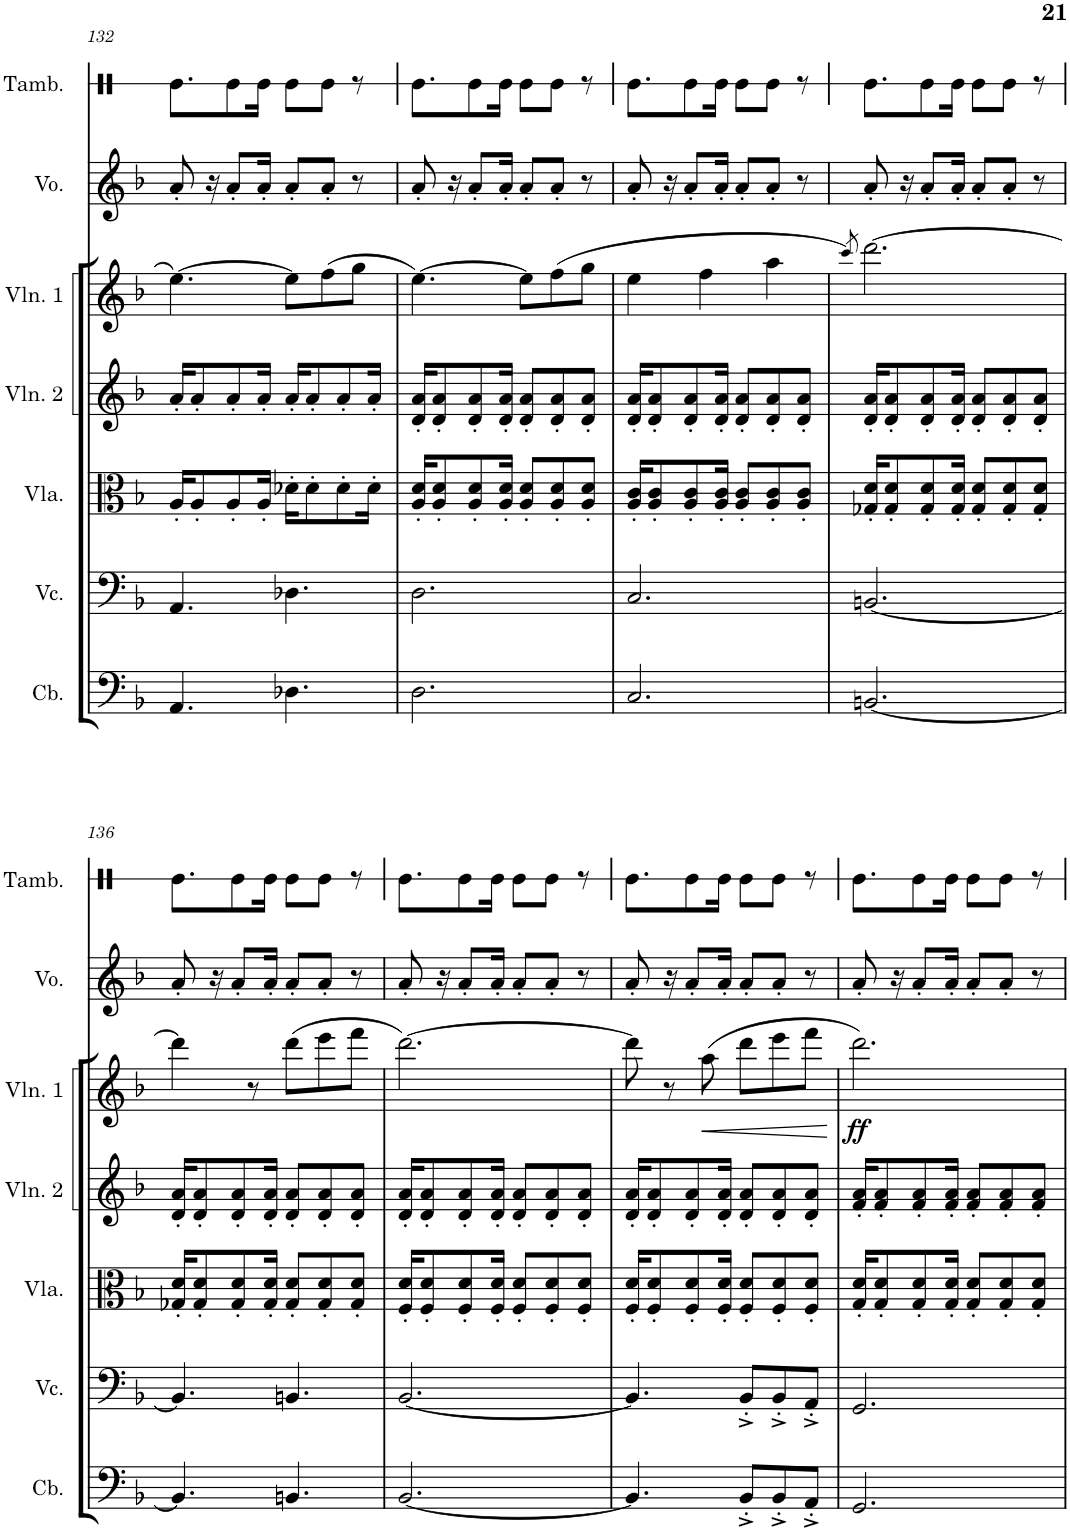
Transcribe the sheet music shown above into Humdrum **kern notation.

**kern	**kern	**kern	**kern	**kern	**dynam	**kern	**kern
*part7	*part6	*part5	*part4	*part3	*part3	*part2	*part1
*staff7	*staff6	*staff5	*staff4	*staff3	*staff3	*staff2	*staff1
*I"低音提琴	*I"大提琴	*I"中提琴	*I"小提琴 2	*I"小提琴 1	*	*I"人声	*I"铃鼓
!!LO:PB:g=z
*clefF4	*clefF4	*clefC3	*clefG2	*clefG2	*	*clefG2	*clefX
*Trd7c12	*	*	*	*	*	*	*
*k[b-]	*k[b-]	*k[b-]	*k[b-]	*k[b-]	*	*k[b-]	*k[]
*M6/8	*M6/8	*M6/8	*M6/8	*M6/8	*	*M6/8	*M6/8
=132	=132	=132	=132	=132	=132	=132	=132
4.AA/	4.AA/	16A'/KL	16a'/KL	[4.ee\	.	8a'/	8.Re\L
.	.	8A'/	8a'/	.	.	.	.
.	.	.	.	.	.	16r	.
.	.	8A'/	8a'/	.	.	8a'/L	8Re\
.	.	16A'/Jk	16a'/Jk	.	.	16a'/Jk	16Re\Jk
4.D-X\	4.D-X\	16d-X'\KL	16a'/KL	8ee\L]	.	8a'/L	8Re\L
.	.	8d-'\	8a'/	.	.	.	.
.	.	.	.	(8ff\	.	8a'/J	8Re\J
.	.	8d-'\	8a'/	.	.	.	.
.	.	.	.	8gg\J	.	8r	8r
.	.	16d-'\Jk	16a'/Jk	.	.	.	.
=133	=133	=133	=133	=133	=133	=133	=133
2.D\	2.D\	16A/' 16d/'KL	16d/' 16a/'KL	[4.ee\)	.	8a'/	8.Re\L
.	.	8A/' 8d/'	8d/' 8a/'	.	.	.	.
.	.	.	.	.	.	16r	.
.	.	8A/' 8d/'	8d/' 8a/'	.	.	8a'/L	8Re\
.	.	16A/' 16d/'Jk	16d/' 16a/'Jk	.	.	16a'/Jk	16Re\Jk
.	.	8A/' 8d/'L	8d/' 8a/'L	8ee\L]	.	8a'/L	8Re\L
.	.	8A/' 8d/'	8d/' 8a/'	(8ff\	.	8a'/J	8Re\J
.	.	8A/' 8d/'J	8d/' 8a/'J	8gg\J	.	8r	8r
=134	=134	=134	=134	=134	=134	=134	=134
2.C/	2.C/	16A/' 16c/'KL	16d/' 16a/'KL	4ee\	.	8a'/	8.Re\L
.	.	8A/' 8c/'	8d/' 8a/'	.	.	.	.
.	.	.	.	.	.	16r	.
.	.	8A/' 8c/'	8d/' 8a/'	.	.	8a'/L	8Re\
.	.	.	.	4ff\	.	.	.
.	.	16A/' 16c/'Jk	16d/' 16a/'Jk	.	.	16a'/Jk	16Re\Jk
.	.	8A/' 8c/'L	8d/' 8a/'L	.	.	8a'/L	8Re\L
.	.	8A/' 8c/'	8d/' 8a/'	4aa\	.	8a'/J	8Re\J
.	.	8A/' 8c/'J	8d/' 8a/'J	.	.	8r	8r
=135	=135	=135	=135	=135	=135	=135	=135
.	.	.	.	8qccc/)	.	.	.
[2.BBn/	[2.BBn/	16G-X/' 16d/'KL	16d/' 16a/'KL	[2.ddd\	.	8a'/	8.Re\L
.	.	8G-/' 8d/'	8d/' 8a/'	.	.	.	.
.	.	.	.	.	.	16r	.
.	.	8G-/' 8d/'	8d/' 8a/'	.	.	8a'/L	8Re\
.	.	16G-/' 16d/'Jk	16d/' 16a/'Jk	.	.	16a'/Jk	16Re\Jk
.	.	8G-/' 8d/'L	8d/' 8a/'L	.	.	8a'/L	8Re\L
.	.	8G-/' 8d/'	8d/' 8a/'	.	.	8a'/J	8Re\J
.	.	8G-/' 8d/'J	8d/' 8a/'J	.	.	8r	8r
!!LO:LB:g=z
=136	=136	=136	=136	=136	=136	=136	=136
4.BB/]	4.BB/]	16G-X/' 16d/'KL	16d/' 16a/'KL	4ddd\]	.	8a'/	8.Re\L
.	.	8G-/' 8d/'	8d/' 8a/'	.	.	.	.
.	.	.	.	.	.	16r	.
.	.	8G-/' 8d/'	8d/' 8a/'	.	.	8a'/L	8Re\
.	.	.	.	8r	.	.	.
.	.	16G-/' 16d/'Jk	16d/' 16a/'Jk	.	.	16a'/Jk	16Re\Jk
4.BBn/	4.BBn/	8G-/' 8d/'L	8d/' 8a/'L	(8ddd\L	.	8a'/L	8Re\L
.	.	8G-/' 8d/'	8d/' 8a/'	8eee\	.	8a'/J	8Re\J
.	.	8G-/' 8d/'J	8d/' 8a/'J	8fff\J	.	8r	8r
=137	=137	=137	=137	=137	=137	=137	=137
[2.BB-/	[2.BB-/	16F/' 16d/'KL	16d/' 16a/'KL	[2.ddd\)	.	8a'/	8.Re\L
.	.	8F/' 8d/'	8d/' 8a/'	.	.	.	.
.	.	.	.	.	.	16r	.
.	.	8F/' 8d/'	8d/' 8a/'	.	.	8a'/L	8Re\
.	.	16F/' 16d/'Jk	16d/' 16a/'Jk	.	.	16a'/Jk	16Re\Jk
.	.	8F/' 8d/'L	8d/' 8a/'L	.	.	8a'/L	8Re\L
.	.	8F/' 8d/'	8d/' 8a/'	.	.	8a'/J	8Re\J
.	.	8F/' 8d/'J	8d/' 8a/'J	.	.	8r	8r
=138	=138	=138	=138	=138	=138	=138	=138
4.BB-/]	4.BB-/]	16F/' 16d/'KL	16d/' 16a/'KL	8ddd\]	.	8a'/	8.Re\L
.	.	8F/' 8d/'	8d/' 8a/'	.	.	.	.
.	.	.	.	8r	.	16r	.
.	.	8F/' 8d/'	8d/' 8a/'	.	.	8a'/L	8Re\
!	!	!	!	!	!LO:HP:b	!	!
.	.	.	.	(8aa\	<	.	.
.	.	16F/' 16d/'Jk	16d/' 16a/'Jk	.	.	16a'/Jk	16Re\Jk
8BB-'^/L	8BB-'^/L	8F/' 8d/'L	8d/' 8a/'L	8ddd\L	.	8a'/L	8Re\L
8BB-'^/	8BB-'^/	8F/' 8d/'	8d/' 8a/'	8eee\	.	8a'/J	8Re\J
8AA'^/J	8AA'^/J	8F/' 8d/'J	8d/' 8a/'J	8fff\J	.	8r	8r
.	.	.	.	.	[	.	.
=139	=139	=139	=139	=139	=139	=139	=139
!	!	!	!	!	!LO:DY:b	!	!
2.GG/	2.GG/	16G/' 16d/'KL	16f/' 16a/'KL	2.ddd\)	ff	8a'/	8.Re\L
.	.	8G/' 8d/'	8f/' 8a/'	.	.	.	.
.	.	.	.	.	.	16r	.
.	.	8G/' 8d/'	8f/' 8a/'	.	.	8a'/L	8Re\
.	.	16G/' 16d/'Jk	16f/' 16a/'Jk	.	.	16a'/Jk	16Re\Jk
.	.	8G/' 8d/'L	8f/' 8a/'L	.	.	8a'/L	8Re\L
.	.	8G/' 8d/'	8f/' 8a/'	.	.	8a'/J	8Re\J
.	.	8G/' 8d/'J	8f/' 8a/'J	.	.	8r	8r
=	=	=	=	=	=	=	=
*-	*-	*-	*-	*-	*-	*-	*-
